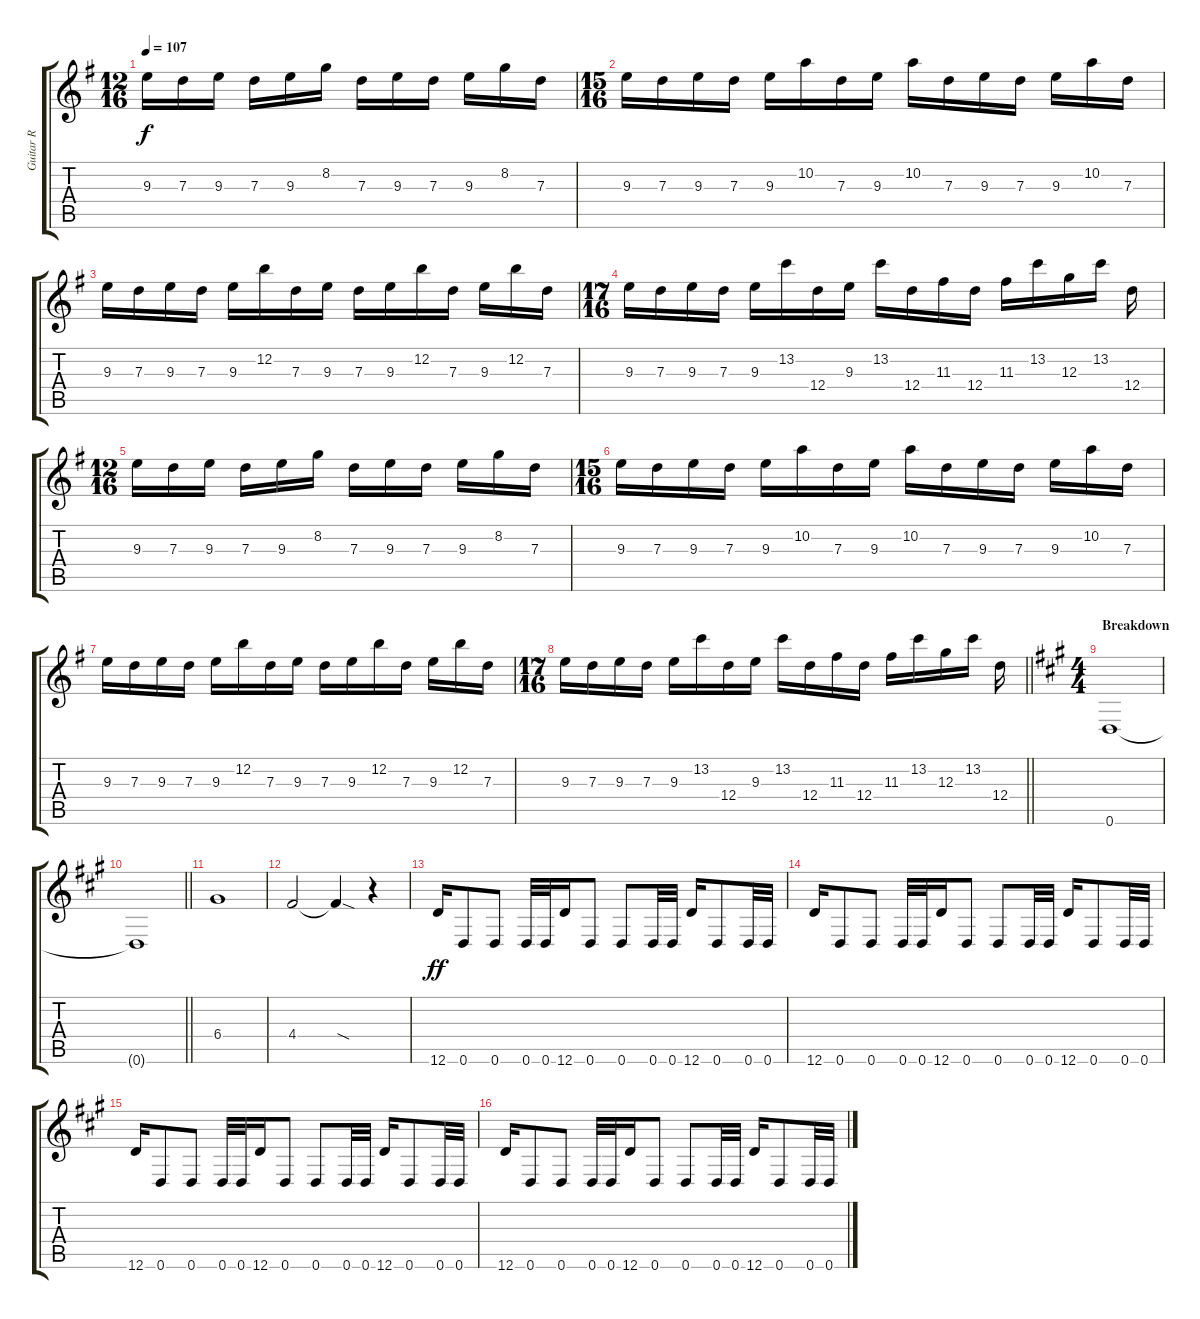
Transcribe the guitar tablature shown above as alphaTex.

\track ("Guitar R" "Guitar R") {instrument distortionguitar}
\staff {score tabs}
\tuning (E4 B3 G3 D3 A2 D2) {hide}
\ts (12 16)
\tempo 107
\clef g2
\ks g
9.3.16{dy f} 7.3.16 9.3.16 7.3.16 9.3.16 8.2.16 7.3.16 9.3.16 7.3.16 9.3.16 8.2.16 7.3.16 |
\ts (15 16)
9.3.16 7.3.16 9.3.16 7.3.16 9.3.16 10.2.16 7.3.16 9.3.16 10.2.16 7.3.16 9.3.16 7.3.16 9.3.16 10.2.16 7.3.16 |
9.3.16 7.3.16 9.3.16 7.3.16 9.3.16 12.2.16 7.3.16 9.3.16 7.3.16 9.3.16 12.2.16 7.3.16 9.3.16 12.2.16 7.3.16 |
\ts (17 16)
9.3.16 7.3.16 9.3.16 7.3.16 9.3.16 13.2.16 12.4.16 9.3.16 13.2.16 12.4.16 11.3.16 12.4.16 11.3.16 13.2.16 12.3.16 13.2.16 12.4.16 |
\ts (12 16)
9.3.16 7.3.16 9.3.16 7.3.16 9.3.16 8.2.16 7.3.16 9.3.16 7.3.16 9.3.16 8.2.16 7.3.16 |
\ts (15 16)
9.3.16 7.3.16 9.3.16 7.3.16 9.3.16 10.2.16 7.3.16 9.3.16 10.2.16 7.3.16 9.3.16 7.3.16 9.3.16 10.2.16 7.3.16 |
9.3.16 7.3.16 9.3.16 7.3.16 9.3.16 12.2.16 7.3.16 9.3.16 7.3.16 9.3.16 12.2.16 7.3.16 9.3.16 12.2.16 7.3.16 |
\ts (17 16)
\barLineRight lightlight
9.3.16 7.3.16 9.3.16 7.3.16 9.3.16 13.2.16 12.4.16 9.3.16 13.2.16 12.4.16 11.3.16 12.4.16 11.3.16 13.2.16 12.3.16 13.2.16 12.4.16 |
\ts (4 4)
\section ("" "Breakdown")
\ks a
0.6.1 |
\barLineRight lightlight
0.6{t}.1 |
6.4.1 |
4.4.2 4.4{sod t}.4 r.4 |
12.6.16{dy ff} 0.6.8 0.6.8 0.6.32 0.6.32 12.6.16 0.6.8 0.6.8 0.6.32 0.6.32 12.6.16 0.6.8 0.6.32 0.6.32 |
12.6.16 0.6.8 0.6.8 0.6.32 0.6.32 12.6.16 0.6.8 0.6.8 0.6.32 0.6.32 12.6.16 0.6.8 0.6.32 0.6.32 |
12.6.16 0.6.8 0.6.8 0.6.32 0.6.32 12.6.16 0.6.8 0.6.8 0.6.32 0.6.32 12.6.16 0.6.8 0.6.32 0.6.32 |
12.6.16 0.6.8 0.6.8 0.6.32 0.6.32 12.6.16 0.6.8 0.6.8 0.6.32 0.6.32 12.6.16 0.6.8 0.6.32 0.6.32
